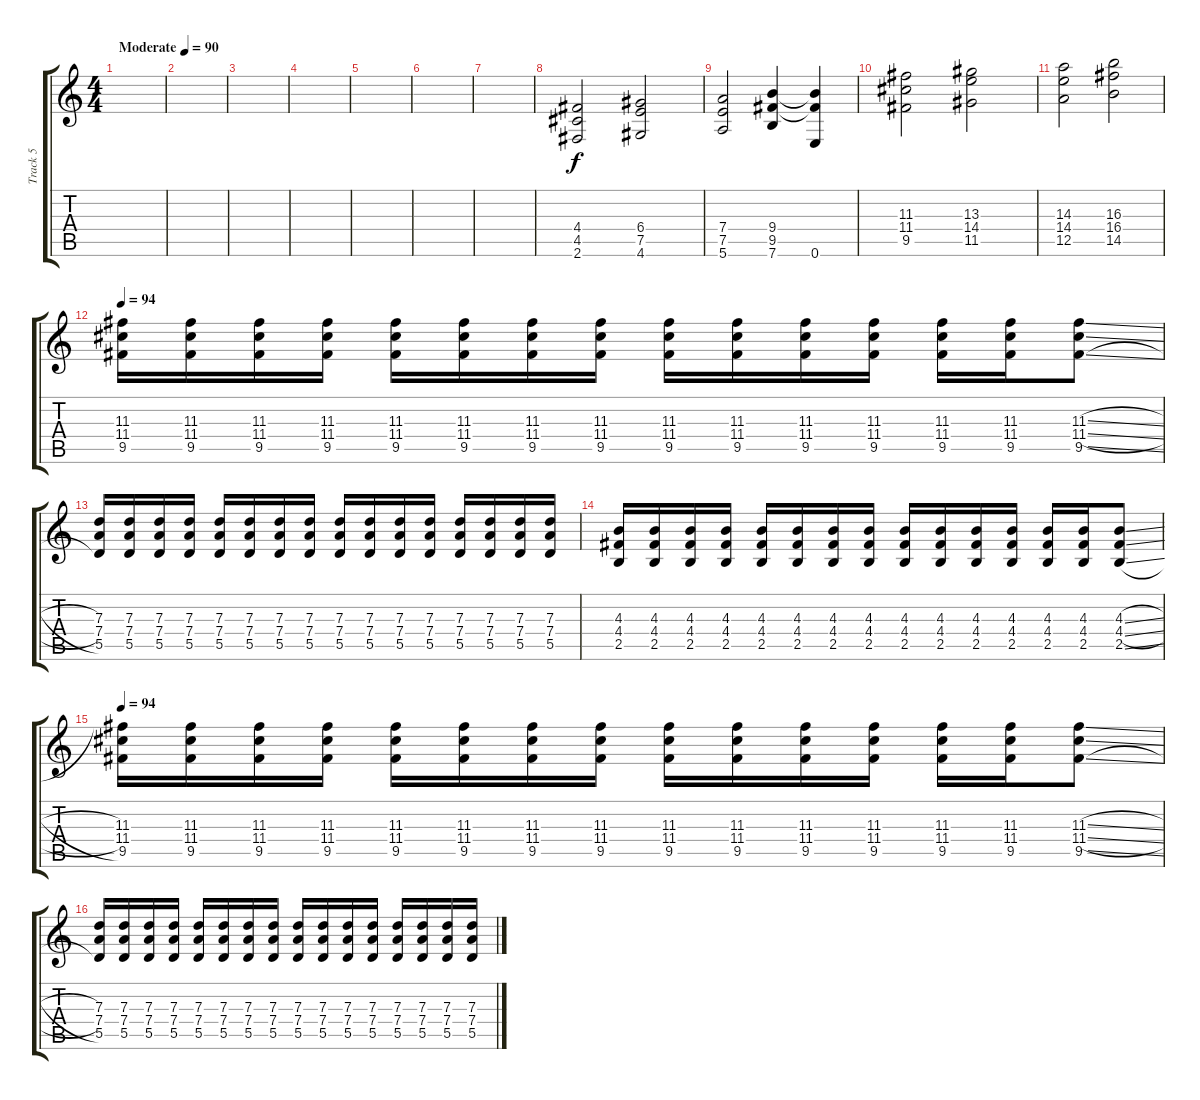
\track ("Track 5" "Track 5") {instrument distortionguitar}
\staff {score tabs}
\tuning (E4 B3 G3 D3 A2 E2) {hide}
\ts (4 4)
\tempo (90 "Moderate")
\clef g2
\ks c
|
|
|
|
|
|
|
(4.4 4.5 2.6).2 (6.4 7.5 4.6).2 |
(7.4 7.5 5.6).2 (9.4 9.5 7.6).4 (9.4{t} 9.5{t} 0.6).4 |
(11.3 11.4 9.5).2 (13.3 14.4 11.5).2 |
(14.3 14.4 12.5).2 (16.3 16.4 14.5).2 |
\tempo 94
(11.3 11.4 9.5).16 (11.3 11.4 9.5).16 (11.3 11.4 9.5).16 (11.3 11.4 9.5).16 (11.3 11.4 9.5).16 (11.3 11.4 9.5).16 (11.3 11.4 9.5).16 (11.3 11.4 9.5).16 (11.3 11.4 9.5).16 (11.3 11.4 9.5).16 (11.3 11.4 9.5).16 (11.3 11.4 9.5).16 (11.3 11.4 9.5).16 (11.3 11.4 9.5).16 (11.3{sl} 11.4{sl} 9.5{sl}).8 |
(7.3 7.4 5.5).16 (7.3 7.4 5.5).16 (7.3 7.4 5.5).16 (7.3 7.4 5.5).16 (7.3 7.4 5.5).16 (7.3 7.4 5.5).16 (7.3 7.4 5.5).16 (7.3 7.4 5.5).16 (7.3 7.4 5.5).16 (7.3 7.4 5.5).16 (7.3 7.4 5.5).16 (7.3 7.4 5.5).16 (7.3 7.4 5.5).16 (7.3 7.4 5.5).16 (7.3 7.4 5.5).16 (7.3 7.4 5.5).16 |
(4.3 4.4 2.5).16 (4.3 4.4 2.5).16 (4.3 4.4 2.5).16 (4.3 4.4 2.5).16 (4.3 4.4 2.5).16 (4.3 4.4 2.5).16 (4.3 4.4 2.5).16 (4.3 4.4 2.5).16 (4.3 4.4 2.5).16 (4.3 4.4 2.5).16 (4.3 4.4 2.5).16 (4.3 4.4 2.5).16 (4.3 4.4 2.5).16 (4.3 4.4 2.5).16 (4.3{sl} 4.4{sl} 2.5{sl}).8 |
\tempo 94
(11.3 11.4 9.5).16 (11.3 11.4 9.5).16 (11.3 11.4 9.5).16 (11.3 11.4 9.5).16 (11.3 11.4 9.5).16 (11.3 11.4 9.5).16 (11.3 11.4 9.5).16 (11.3 11.4 9.5).16 (11.3 11.4 9.5).16 (11.3 11.4 9.5).16 (11.3 11.4 9.5).16 (11.3 11.4 9.5).16 (11.3 11.4 9.5).16 (11.3 11.4 9.5).16 (11.3{sl} 11.4{sl} 9.5{sl}).8 |
(7.3 7.4 5.5).16 (7.3 7.4 5.5).16 (7.3 7.4 5.5).16 (7.3 7.4 5.5).16 (7.3 7.4 5.5).16 (7.3 7.4 5.5).16 (7.3 7.4 5.5).16 (7.3 7.4 5.5).16 (7.3 7.4 5.5).16 (7.3 7.4 5.5).16 (7.3 7.4 5.5).16 (7.3 7.4 5.5).16 (7.3 7.4 5.5).16 (7.3 7.4 5.5).16 (7.3 7.4 5.5).16 (7.3 7.4 5.5).16
